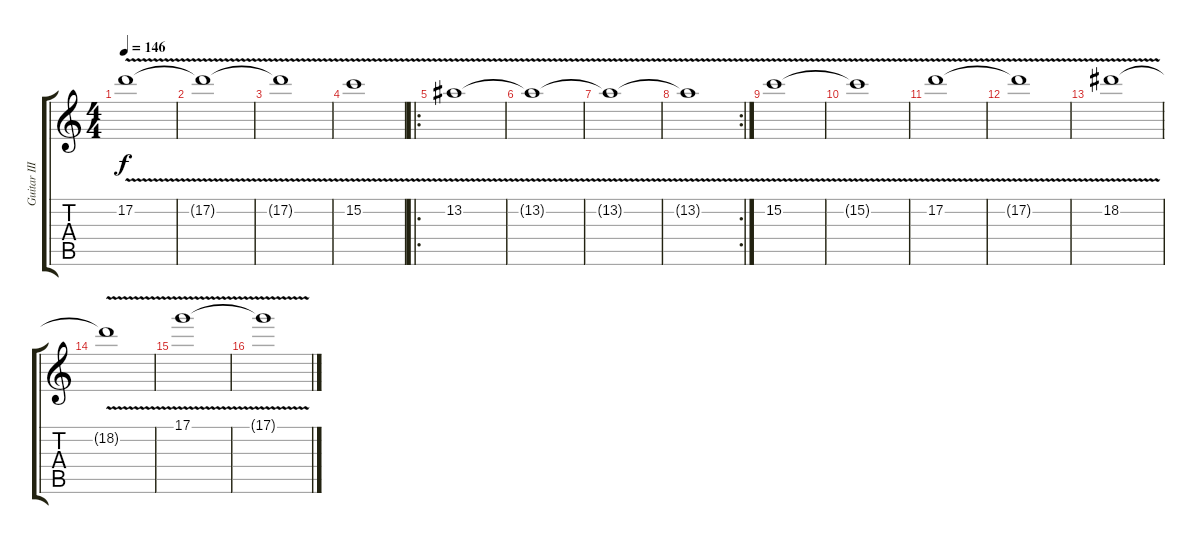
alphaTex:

\track ("Guitar III" "Guitar III") {instrument overdrivenguitar}
\staff {score tabs}
\tuning (D4 A3 F3 C3 G2 C2) {hide}
\ts (4 4)
\tempo 146
\clef g2
\ks c
17.2{v}.1{dy f} |
17.2{v t}.1 |
17.2{v t}.1 |
15.2{v}.1 |
\ro
13.2{v}.1 |
13.2{v t}.1 |
13.2{v t}.1 |
\rc 2
13.2{v t}.1 |
15.2{v}.1 |
15.2{v t}.1 |
17.2{v}.1 |
17.2{v t}.1 |
18.2{v}.1 |
18.2{v t}.1 |
17.1{v}.1 |
17.1{v t}.1
